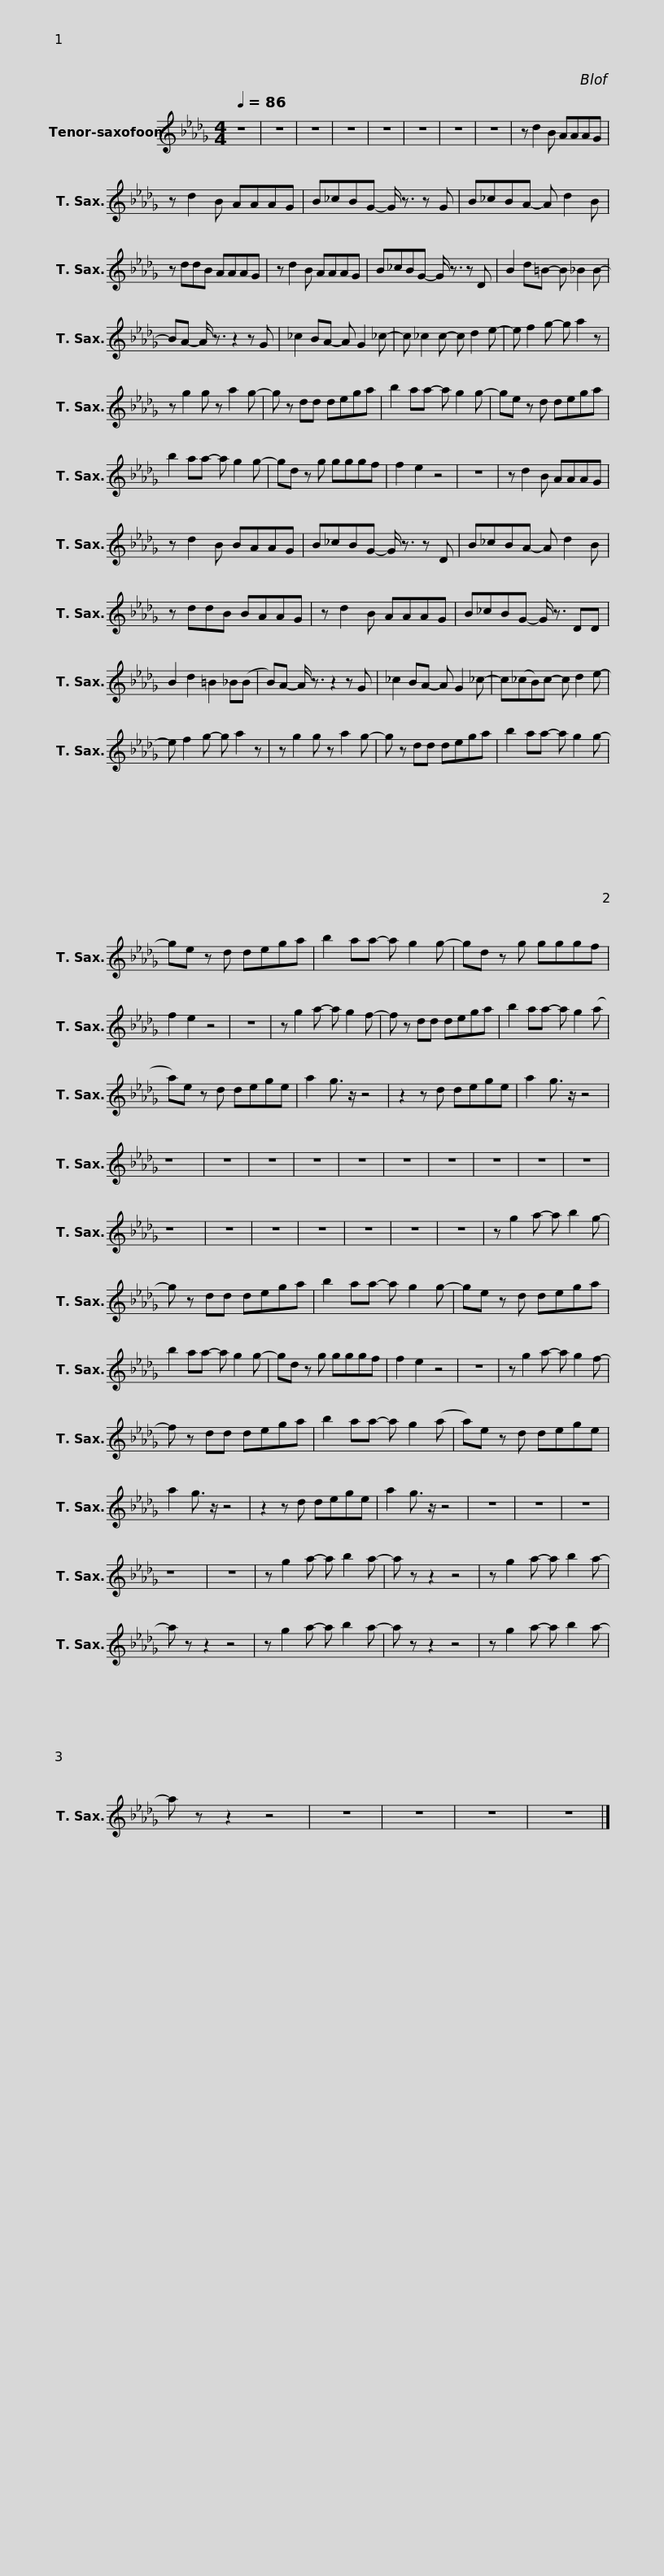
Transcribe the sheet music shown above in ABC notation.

X:1
L:1/8
Q:1/4=86
M:4/4
I:linebreak $
K:none
V:1 treble transpose=-14
V:1
[K:Db] z8 | z8 | z8 | z8 | z8 | %5
 z8 | z8 | z8 | z d2 B AAAG | z d2 B AAAG | %10
 B_cBG- G/ z3/2 z G |$ B_cBA- A d2 B | z ddB AAAG | z d2 B AAAG | B_cBG- G/ z3/2 z D |$ %15
 B2 d=B- B _B2 B- | BA- A/ z3/2 z2 z G | _c2 BA- A G2 _c- | c _c2 c- c d2 e- |$ e f2 g- g a2 z | %20
 z g2 g z a2 g- | g z dd dega | b2 aa- a g2 g- |$ ge z d dega | b2 aa- a g2 g- | %25
 gd z g gggf | f2 e2 z4 | z8 |$ z d2 B AAAG | z d2 B BAAG | %30
 B_cBG- G/ z3/2 z D | B_cBA- A d2 B |$ z ddB BAAG | z d2 B AAAG | B_cBG- G/ z3/2 DD | %35
 B2 d2 =B2 _B(B |$ B)A- A/ z3/2 z2 z G | _c2 BA- A G2 _c- | c(_cB)c- c d2 e- | e f2 g- g a2 z |$ %40
 z g2 g z a2 g- | g z dd dega | b2 aa- a g2 g- | ge z d dega |$ b2 aa- a g2 g- | %45
 gd z g gggf | f2 e2 z4 | z8 | z g2 a- a g2 f- |$ f z dd dega | %50
 b2 aa- a g2 (a | a)e z d dege | a2 g3/2 z/ z4 |$ z2 z d dege | a2 g3/2 z/ z4 | %55
 z8 | z8 | z8 | z8 | z8 | %60
 z8 | z8 | z8 | z8 | z8 | %65
 z8 | z8 | z8 | z8 | z8 | %70
 z8 | z8 | z g2 a- a b2 g- | g z dd dega |$ b2 aa- a g2 g- | %75
 ge z d dega | b2 aa- a g2 g- | gd z g gggf | f2 e2 z4 |$ z8 | %80
 z g2 a- a g2 f- | f z dd dega | b2 aa- a g2 (a | a)e z d dege |$ a2 g3/2 z/ z4 | %85
 z2 z d dege | a2 g3/2 z/ z4 | z8 | z8 | z8 | %90
 z8 | z8 | z g2 a- a b2 a- | a z z2 z4 |$ z g2 a- a b2 a- | %95
 a z z2 z4 | z g2 a- a b2 a- | a z z2 z4 | z g2 a- a b2 a- |$ a z z2 z4 | %100
 z8 | z8 | z8 | z8 |] %104
